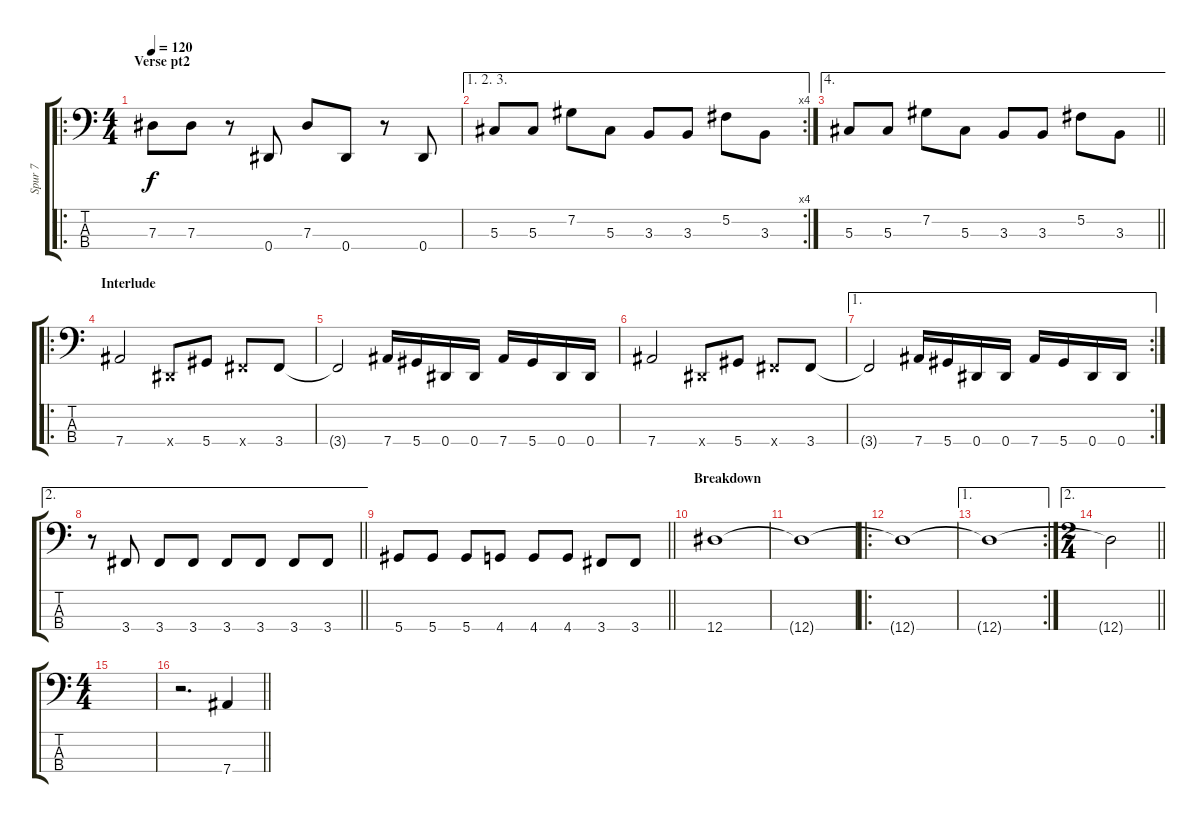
\track ("Spur 7" "Spur 7") {instrument electricbassfinger}
\staff {score tabs}
\tuning (Gb2 Db2 Ab1 Eb1) {hide}
\ro
\ts (4 4)
\section ("" "Verse pt2")
\tempo 120
\clef f4
\ks c
7.3.8{dy f} 7.3.8 r.8 0.4.8 7.3.8 0.4.8 r.8 0.4.8 |
\ae (1 2 3)
\rc 4
5.3.8 5.3.8 7.2.8 5.3.8 3.3.8 3.3.8 5.2.8 3.3.8 |
\ae 4
\barLineRight lightlight
5.3.8 5.3.8 7.2.8 5.3.8 3.3.8 3.3.8 5.2.8 3.3.8 |
\ro
\section ("" "Interlude")
7.4.2 0.4{x}.8 5.4.8 3.4{x}.8 3.4.8 |
3.4{t}.2 7.4.16 5.4.16 0.4.16 0.4.16 7.4.16 5.4.16 0.4.16 0.4.16 |
7.4.2 0.4{x}.8 5.4.8 3.4{x}.8 3.4.8 |
\ae 1
\rc 2
3.4{t}.2 7.4.16 5.4.16 0.4.16 0.4.16 7.4.16 5.4.16 0.4.16 0.4.16 |
\ae 2
\barLineRight lightlight
r.8 3.4.8 3.4.8 3.4.8 3.4.8 3.4.8 3.4.8 3.4.8 |
\barLineRight lightlight
5.4.8 5.4.8 5.4.8 4.4.8 4.4.8 4.4.8 3.4.8 3.4.8 |
\section ("" "Breakdown")
12.4.1 |
12.4{t}.1 |
\ro
12.4{t}.1 |
\ae 1
\rc 2
12.4{t}.1 |
\ae 2
\ts (2 4)
\barLineRight lightlight
12.4{t}.2 |
\ts (4 4)
|
\barLineRight lightlight
r.2{d} 7.4{ss}.4
